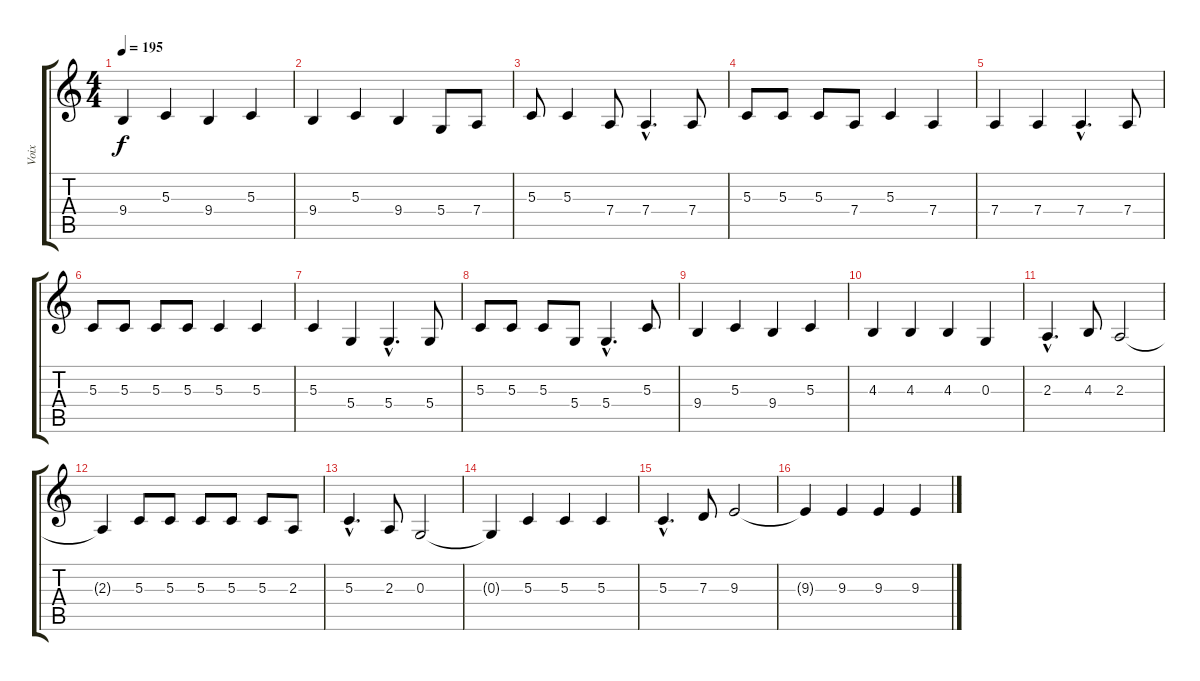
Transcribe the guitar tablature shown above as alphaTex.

\track ("Voix" "Voix") {instrument lead6voice}
\staff {score tabs}
\tuning (E4 B3 G3 D3 A2 E2) {hide}
\ts (4 4)
\tempo 195
\clef g2
\ks c
9.4.4{dy f} 5.3.4 9.4.4 5.3.4 |
9.4.4 5.3.4 9.4.4 5.4.8 7.4.8 |
5.3.8 5.3.4 7.4.8 7.4{hac}.4{d} 7.4.8 |
5.3.8 5.3.8 5.3.8 7.4.8 5.3.4 7.4.4 |
7.4.4 7.4.4 7.4{hac}.4{d} 7.4.8 |
5.3.8 5.3.8 5.3.8 5.3.8 5.3.4 5.3.4 |
5.3.4 5.4.4 5.4{hac}.4{d} 5.4.8 |
5.3.8 5.3.8 5.3.8 5.4.8 5.4{hac}.4{d} 5.3.8 |
9.4.4 5.3.4 9.4.4 5.3.4 |
4.3.4 4.3.4 4.3.4 0.3.4 |
2.3{hac}.4{d} 4.3.8 2.3.2 |
2.3{t}.4 5.3.8 5.3.8 5.3.8 5.3.8 5.3.8 2.3.8 |
5.3{hac}.4{d} 2.3.8 0.3.2 |
0.3{t}.4 5.3.4 5.3.4 5.3.4 |
5.3{hac}.4{d} 7.3.8 9.3.2 |
9.3{t}.4 9.3.4 9.3.4 9.3.4
